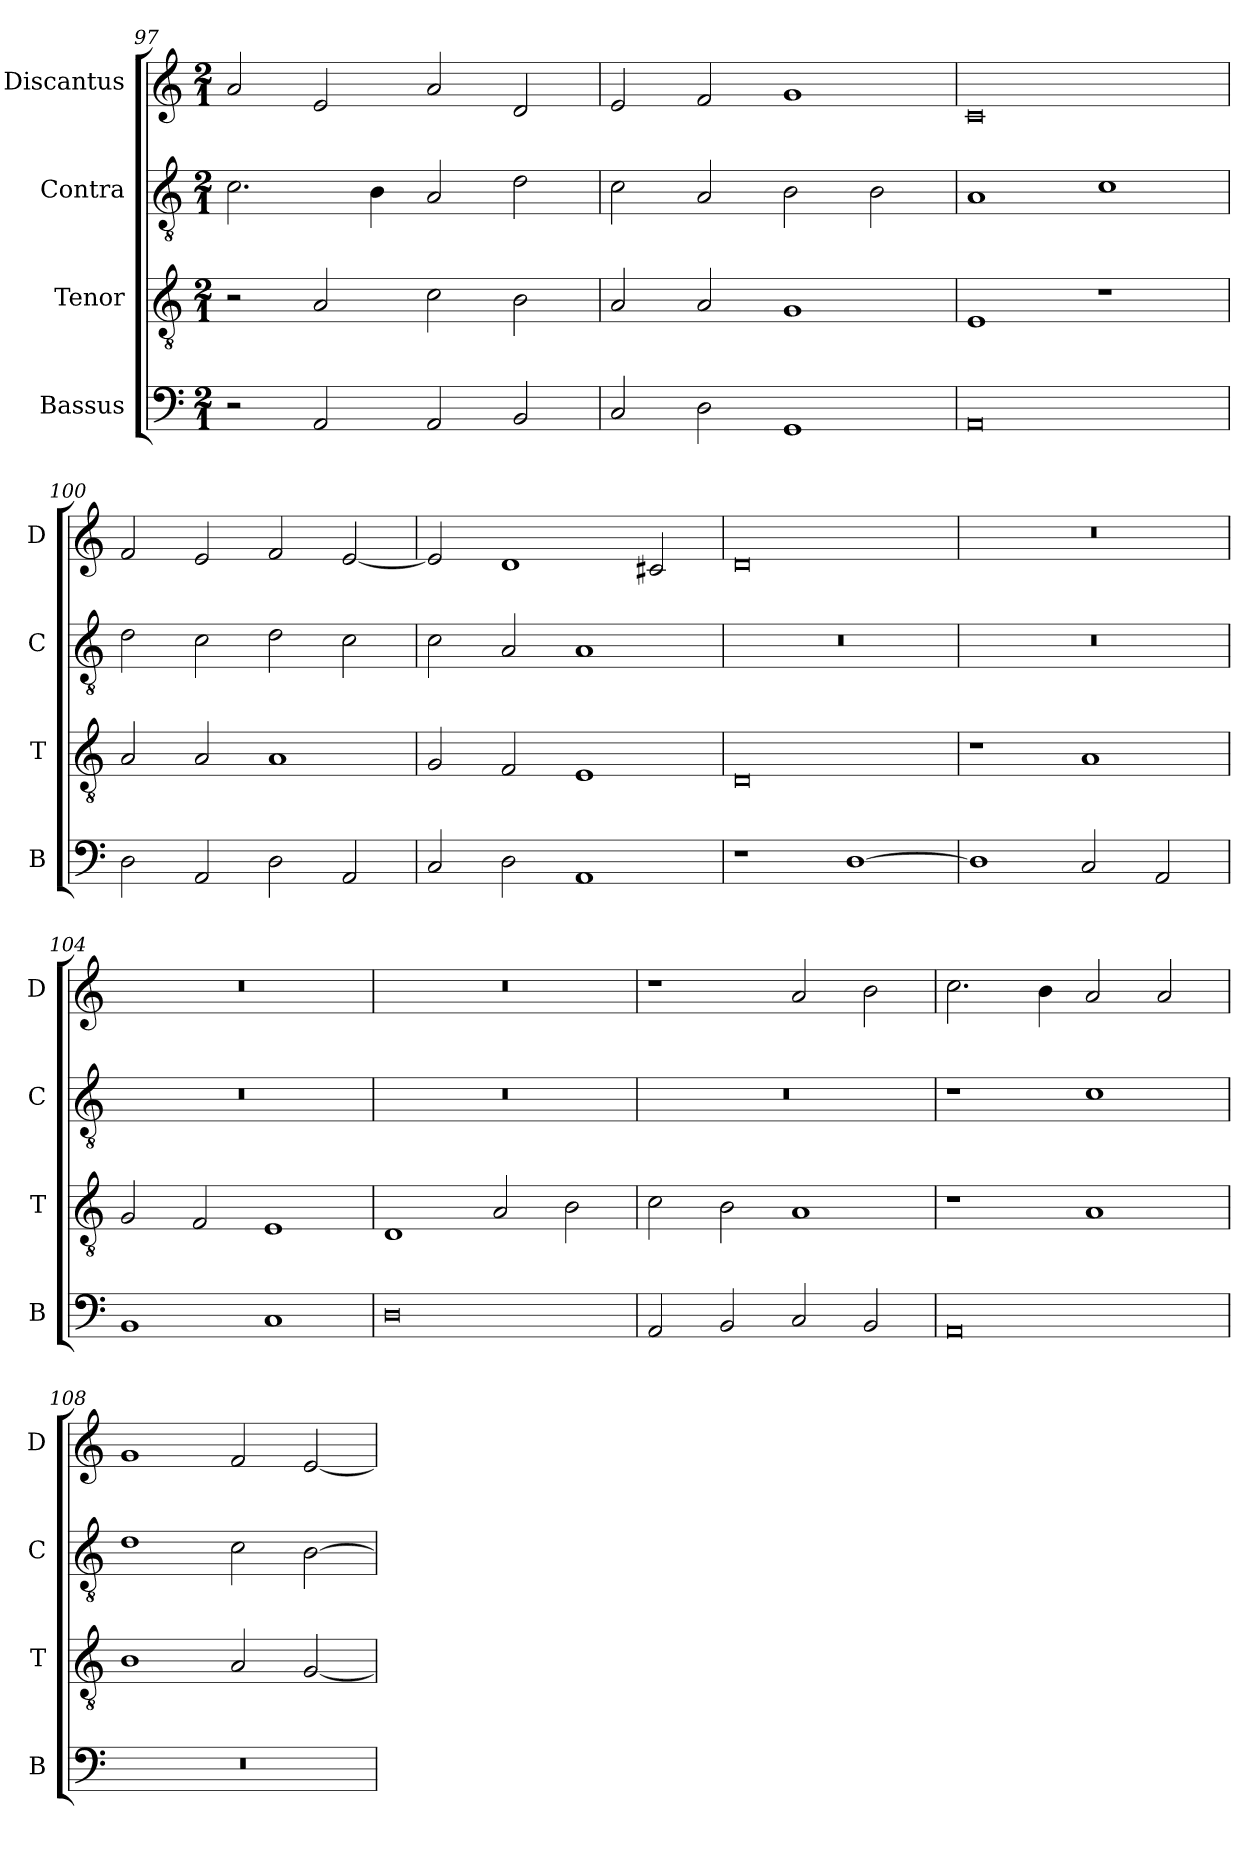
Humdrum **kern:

**kern	**kern	**kern	**kern
*part4	*part3	*part2	*part1
*staff4	*staff3	*staff2	*staff1
*I"Bassus	*I"Tenor	*I"Contra	*I"Discantus
*I'B	*I'T	*I'C	*I'D
*clefF4	*clefGv2	*clefGv2	*clefG2
*k[]	*k[]	*k[]	*k[]
*M2/1	*M2/1	*M2/1	*M2/1
=97	=97	=97	=97
2r	2r	2.c\	2a/
2AA/	2A/	.	2e/
.	.	4B\	.
2AA/	2c\	2A/	2a/
2BB/	2B\	2d\	2d/
=98	=98	=98	=98
2C/	2A/	2c\	2e/
2D\	2A/	2A/	2f/
1GG	1G	2B\	1g
.	.	2B\	.
=99	=99	=99	=99
0AA	1E	1A	0c
.	1r	1c	.
=100	=100	=100	=100
2D\	2A/	2d\	2f/
2AA/	2A/	2c\	2e/
2D\	1A	2d\	2f/
2AA/	.	2c\	[2e/
=101	=101	=101	=101
2C/	2G/	2c\	2e/]
2D\	2F/	2A/	1d
1AA	1E	1A	.
.	.	.	2c#X/
=102	=102	=102	=102
1r	0D	0r	0d
[1D	.	.	.
=103	=103	=103	=103
1D]	1r	0r	0r
2C/	1A	.	.
2AA/	.	.	.
=104	=104	=104	=104
1BB	2G/	0r	0r
.	2F/	.	.
1C	1E	.	.
=105	=105	=105	=105
0D	1D	0r	0r
.	2A/	.	.
.	2B\	.	.
=106	=106	=106	=106
2AA/	2c\	0r	1r
2BB/	2B\	.	.
2C/	1A	.	2a/
2BB/	.	.	2b\
=107	=107	=107	=107
0AA	1r	1r	2.cc\
.	.	.	4b\
.	1A	1c	2a/
.	.	.	2a/
=108	=108	=108	=108
0r	1B	1d	1g
.	2A/	2c\	2f/
.	[2G/	[2B\	[2e/
=	=	=	=
*-	*-	*-	*-
